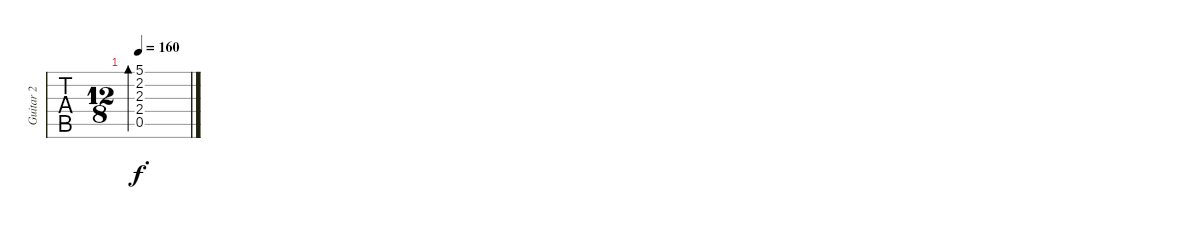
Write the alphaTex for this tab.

\track ("Guitar 2" "Guitar 2") {instrument acousticguitarsteel}
\staff {tabs}
\tuning (E4 B3 G3 D3 A2 E2) {hide}
\ts (12 8)
\tempo 160
\clef g2
\ks a
(5.1 2.2 2.3 2.4 0.5).1{d bd 480 dy f}
